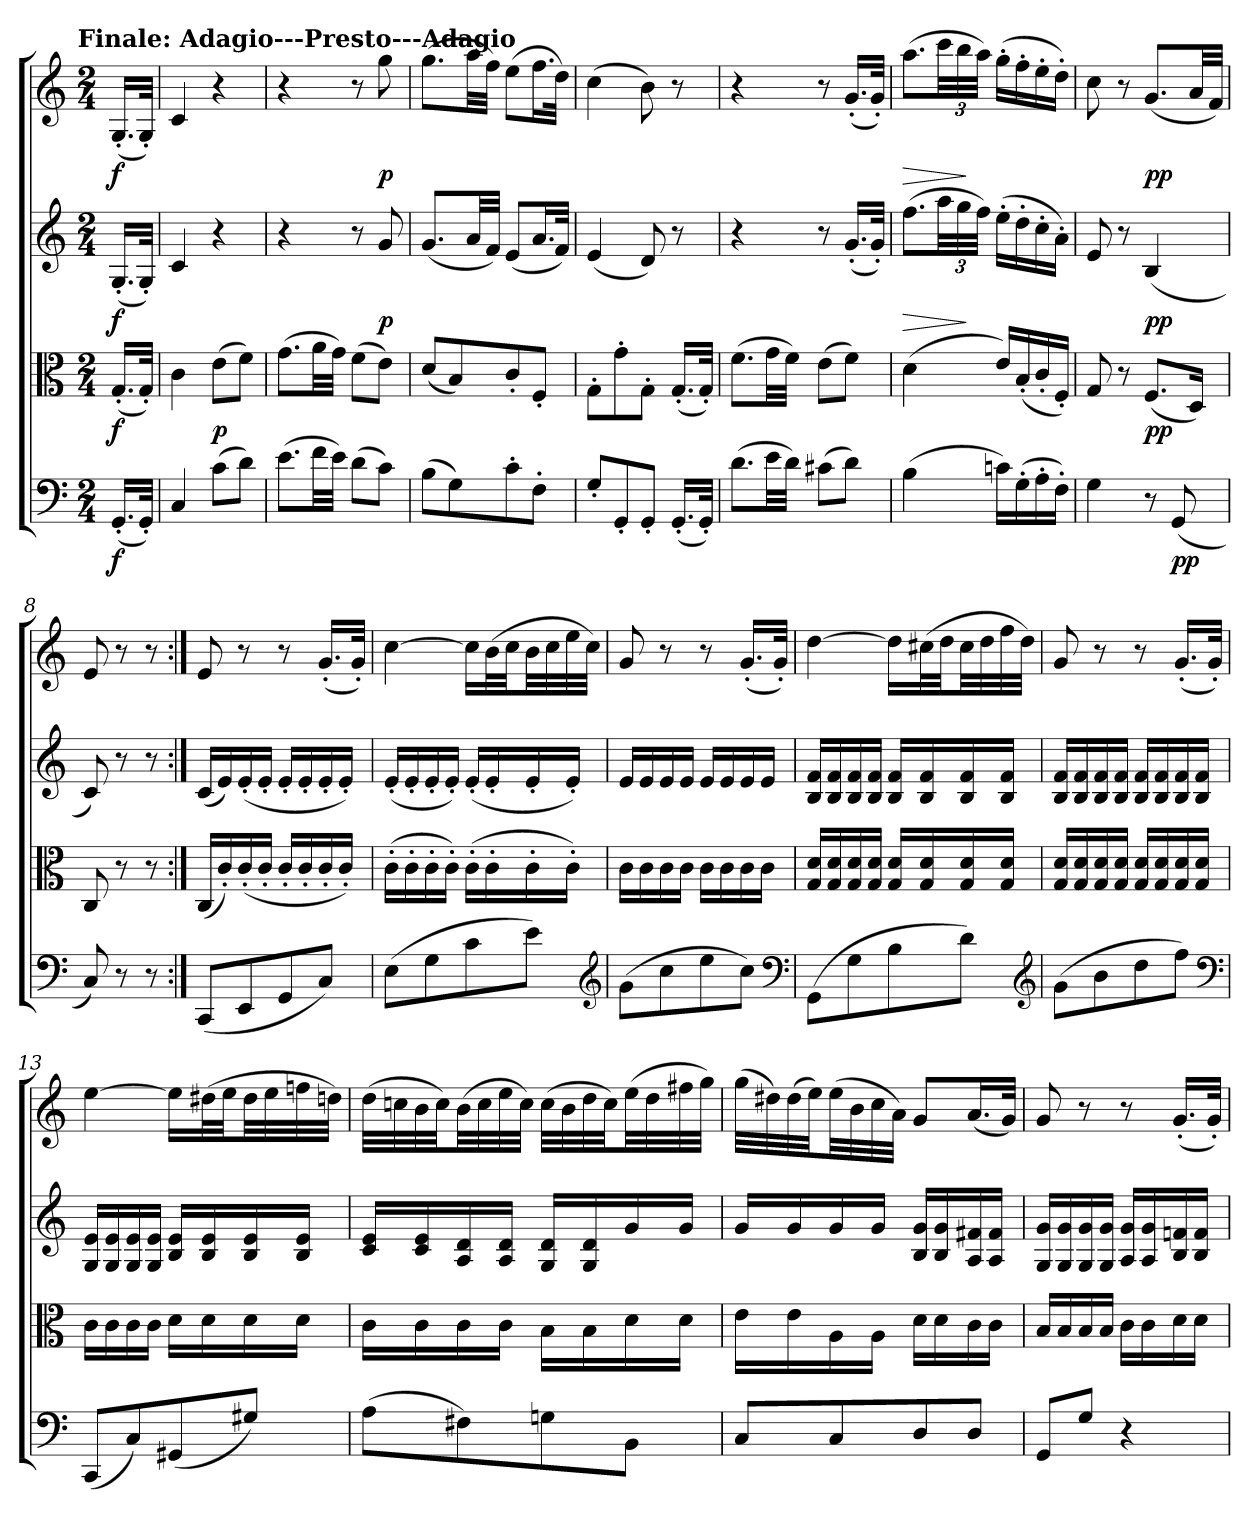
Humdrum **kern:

**kern	**dynam	**kern	**dynam	**kern	**dynam	**kern	**dynam
*part4	*part4	*part3	*part3	*part2	*part2	*part1	*part1
*staff4	*staff4	*staff3	*staff3	*staff2	*staff2	*staff1	*staff1
*clefF4	*	*clefC3	*	*clefG2	*	*clefG2	*
*k[]	*	*k[]	*	*k[]	*	*k[]	*
*C:	*	*C:	*	*C:	*	*C:	*
!!LO:TX:omd:t=Finale&colon; Adagio---Presto---Adagio
*M2/4	*	*M2/4	*	*M2/4	*	*M2/4	*
=	=	=	=	=	=	=	=
(16.GG'/LL	f	(16.G'/LL	f	(16.G'/LL	f	(16.G'/LL	f
32GG'/JJk)	.	32G'/JJk)	.	32G'/JJk)	.	32G'/JJk)	.
=1	=1	=1	=1	=1	=1	=1	=1
4C/	.	4c\	.	4c/	.	4c/	.
(8c\L	.	(8e\L	p	4r	.	4r	.
8d\J)	.	8f\J)	.	.	.	.	.
=2	=2	=2	=2	=2	=2	=2	=2
(8.e\L	.	(8.g\L	.	4r	.	4r	.
32f\LL	.	32a\LL	.	.	.	.	.
32e\JJJ)	.	32g\JJJ)	.	.	.	.	.
(8d\L	.	(8f\L	.	8r	.	8r	.
8c\J)	.	8e\J)	.	8g/	p	8gg\	p
=3	=3	=3	=3	=3	=3	=3	=3
(8B\L	.	(8d/L	.	(8.g/L	.	(8.gg\L	.
8G\)	.	8B/)	.	.	.	.	.
.	.	.	.	32a/LL	.	32aa\LL	.
.	.	.	.	32f/JJJ)	.	32ff\JJJ)	.
8c'\	.	8c'/	.	(8e/L	.	(8ee\L	.
8F'\J	.	8F'/J	.	16.a/L	.	16.ff\L	.
.	.	.	.	32f/JJk)	.	32dd\JJk)	.
=4	=4	=4	=4	=4	=4	=4	=4
8G'/L	.	8G'\L	.	(4e/	.	(4cc\	.
8GG'/	.	8g'\	.	.	.	.	.
8GG'/J	.	8G'\J	.	8d/)	.	8b\)	.
(16.GG'/LL	.	(16.G'/LL	.	8r	.	8r	.
32GG'/JJk)	.	32G'/JJk)	.	.	.	.	.
=5	=5	=5	=5	=5	=5	=5	=5
(8.d\L	.	(8.f\L	.	4r	.	4r	.
32e\LL	.	32g\LL	.	.	.	.	.
32d\JJJ)	.	32f\JJJ)	.	.	.	.	.
(8c#X\L	.	(8e\L	.	8r	.	8r	.
8d\J)	.	8f\J)	.	(16.g'/LL	.	(16.g'/LL	.
.	.	.	.	32g'/JJk)	.	32g'/JJk)	.
=6	=6	=6	=6	=6	=6	=6	=6
!	!	!	!	!	!LO:HP:b	!	!LO:HP:b
(4B\	.	(4d\	.	(8.ff\L	>	(8.aa\L	>
.	.	.	.	48aa\LL	.	48ccc\LL	.
.	.	.	.	48gg\	.	48bb\	.
.	.	.	.	48ff\JJJ)	]	48aa\JJJ)	]
16cn\LL)	.	16e/LL)	.	(16ee'\LL	.	(16gg'\LL	.
(16G'\	.	(16B'/	.	16dd'\	.	16ff'\	.
16A'\	.	16c'/	.	16cc'\	.	16ee'\	.
16F'\JJ)	.	16F'/JJ)	.	16a'\JJ)	.	16dd'\JJ)	.
=7	=7	=7	=7	=7	=7	=7	=7
4G\	.	8G/	.	8e/	.	8cc\	.
.	.	8r	.	8r	.	8r	.
8r	.	(8.F/L	pp	(4B/	pp	(8.g/L	pp
(8GG/	pp	.	.	.	.	.	.
.	.	16D/Jk)	.	.	.	32a/LL	.
.	.	.	.	.	.	32f/JJJ)	.
=8	=8	=8	=8	=8	=8	=8	=8
8C/)	.	8C/	.	8c/)	.	8e/	.
8r	.	8r	.	8r	.	8r	.
8r	.	8r	.	8r	.	8r	.
=:|!	=:|!	=:|!	=:|!	=:|!	=:|!	=:|!	=:|!
(8CC/L	.	(16C/LL	.	(16c/LL	.	8e/	.
.	.	16c'/)	.	16e/)	.	.	.
8EE/	.	(16c'/	.	(16e'/	.	8r	.
.	.	16c'/JJ	.	16e'/JJ	.	.	.
8GG/	.	16c'/LL	.	16e'/LL	.	8r	.
.	.	16c'/	.	16e'/	.	.	.
8C/J)	.	16c'/	.	16e'/	.	(16.g'/LL	.
.	.	16c'/JJ)	.	16e'/JJ)	.	.	.
.	.	.	.	.	.	32g'/JJk)	.
=9	=9	=9	=9	=9	=9	=9	=9
(8E\L	.	(16c'\LL	.	(16e'/LL	.	[4cc\	.
.	.	16c'\	.	16e'/	.	.	.
8G\	.	16c'\	.	16e'/	.	.	.
.	.	16c'\JJ)	.	16e'/JJ)	.	.	.
8c\	.	(16c'\LL	.	(16e'/LL	.	16cc\LL]	.
.	.	16c'\	.	16e'/	.	(32b\L	.
.	.	.	.	.	.	32cc\JJ	.
8e\J)	.	16c'\	.	16e'/	.	32b\LL	.
.	.	.	.	.	.	32cc\	.
.	.	16c'\JJ)	.	16e'/JJ)	.	32ee\	.
.	.	.	.	.	.	32cc\JJJ)	.
*clefG2	*	*	*	*	*	*	*
=10	=10	=10	=10	=10	=10	=10	=10
(8g\L	.	16c\LL	.	16e/LL	.	8g/	.
.	.	16c\	.	16e/	.	.	.
8cc\	.	16c\	.	16e/	.	8r	.
.	.	16c\JJ	.	16e/JJ	.	.	.
8ee\	.	16c\LL	.	16e/LL	.	8r	.
.	.	16c\	.	16e/	.	.	.
8cc\J)	.	16c\	.	16e/	.	(16.g'/LL	.
.	.	16c\JJ	.	16e/JJ	.	.	.
.	.	.	.	.	.	32g'/JJk)	.
*clefF4	*	*	*	*	*	*	*
=11	=11	=11	=11	=11	=11	=11	=11
(8GG\L	.	16G/ 16d/LL	.	16B/ 16f/LL	.	[4dd\	.
.	.	16G/ 16d/	.	16B/ 16f/	.	.	.
8G\	.	16G/ 16d/	.	16B/ 16f/	.	.	.
.	.	16G/ 16d/JJ	.	16B/ 16f/JJ	.	.	.
8B\	.	16G/ 16d/LL	.	16B/ 16f/LL	.	16dd\LL]	.
.	.	16G/ 16d/	.	16B/ 16f/	.	(32cc#X\L	.
.	.	.	.	.	.	32dd\JJ	.
8d\J)	.	16G/ 16d/	.	16B/ 16f/	.	32cc#\LL	.
.	.	.	.	.	.	32dd\	.
.	.	16G/ 16d/JJ	.	16B/ 16f/JJ	.	32ff\	.
.	.	.	.	.	.	32dd\JJJ)	.
*clefG2	*	*	*	*	*	*	*
=12	=12	=12	=12	=12	=12	=12	=12
(8g\L	.	16G/ 16d/LL	.	16B/ 16f/LL	.	8g/	.
.	.	16G/ 16d/	.	16B/ 16f/	.	.	.
8b\	.	16G/ 16d/	.	16B/ 16f/	.	8r	.
.	.	16G/ 16d/JJ	.	16B/ 16f/JJ	.	.	.
8dd\	.	16G/ 16d/LL	.	16B/ 16f/LL	.	8r	.
.	.	16G/ 16d/	.	16B/ 16f/	.	.	.
8ff\J)	.	16G/ 16d/	.	16B/ 16f/	.	(16.g'/LL	.
.	.	16G/ 16d/JJ	.	16B/ 16f/JJ	.	.	.
.	.	.	.	.	.	32g'/JJk)	.
*clefF4	*	*	*	*	*	*	*
=13	=13	=13	=13	=13	=13	=13	=13
(8CC/L	.	16c\LL	.	16G/ 16e/LL	.	[4ee\	.
.	.	16c\	.	16G/ 16e/	.	.	.
8C/)	.	16c\	.	16G/ 16e/	.	.	.
.	.	16c\JJ	.	16G/ 16e/JJ	.	.	.
(8GG#X/	.	16d\LL	.	16B/ 16e/LL	.	16ee\LL]	.
.	.	16d\	.	16B/ 16e/	.	(32dd#X\L	.
.	.	.	.	.	.	32ee\JJ	.
8G#X/J)	.	16d\	.	16B/ 16e/	.	32dd#\LL	.
.	.	.	.	.	.	32ee\	.
.	.	16d\JJ	.	16B/ 16e/JJ	.	32ffn\	.
.	.	.	.	.	.	32ddn\JJJ)	.
=14	=14	=14	=14	=14	=14	=14	=14
(8A\L	.	16c\LL	.	16c/ 16e/LL	.	(32dd\LLL	.
.	.	.	.	.	.	32ccn\	.
.	.	16c\	.	16c/ 16e/	.	32b\	.
.	.	.	.	.	.	32cc\JJ)	.
8F#X\)	.	16c\	.	16A/ 16d/	.	(32b\LL	.
.	.	.	.	.	.	32cc\	.
.	.	16c\JJ	.	16A/ 16d/JJ	.	32ee\	.
.	.	.	.	.	.	32cc\JJJ)	.
8Gn\	.	16B\LL	.	16G/ 16d/LL	.	(32cc\LLL	.
.	.	.	.	.	.	32b\	.
.	.	16B\	.	16G/ 16d/	.	32dd\	.
.	.	.	.	.	.	32cc\JJ)	.
8BB\J	.	16d\	.	16g/	.	(32ee\LL	.
.	.	.	.	.	.	32dd\	.
.	.	16d\JJ	.	16g/JJ	.	32ff#X\	.
.	.	.	.	.	.	32gg\JJJ)	.
=15	=15	=15	=15	=15	=15	=15	=15
8C/L	.	16e\LL	.	16g/LL	.	(32gg\LLL	.
.	.	.	.	.	.	32dd#X\)	.
.	.	16e\	.	16g/	.	(32dd#\	.
.	.	.	.	.	.	32ee\JJ)	.
8C/	.	16A\	.	16g/	.	(32ee\LL	.
.	.	.	.	.	.	32b\	.
.	.	16A\JJ	.	16g/JJ	.	32cc\	.
.	.	.	.	.	.	32a\JJJ)	.
8D/	.	16d\LL	.	16B/ 16g/LL	.	8g/L	.
.	.	16d\	.	16B/ 16g/	.	.	.
8D/J	.	16c\	.	16A/ 16f#X/	.	(16.a/L	.
.	.	16c\JJ	.	16A/ 16f#/JJ	.	.	.
.	.	.	.	.	.	32g/JJk)	.
=16	=16	=16	=16	=16	=16	=16	=16
8GG/L	.	16B/LL	.	16G/ 16g/LL	.	8g/	.
.	.	16B/	.	16G/ 16g/	.	.	.
8G/J	.	16B/	.	16G/ 16g/	.	8r	.
.	.	16B/JJ	.	16G/ 16g/JJ	.	.	.
4r	.	16c\LL	.	16A/ 16g/LL	.	8r	.
.	.	16c\	.	16A/ 16g/	.	.	.
.	.	16d\	.	16B/ 16fn/	.	(16.g'/LL	.
.	.	16d\JJ	.	16B/ 16f/JJ	.	.	.
.	.	.	.	.	.	32g'/JJk)	.
=	=	=	=	=	=	=	=
*-	*-	*-	*-	*-	*-	*-	*-
